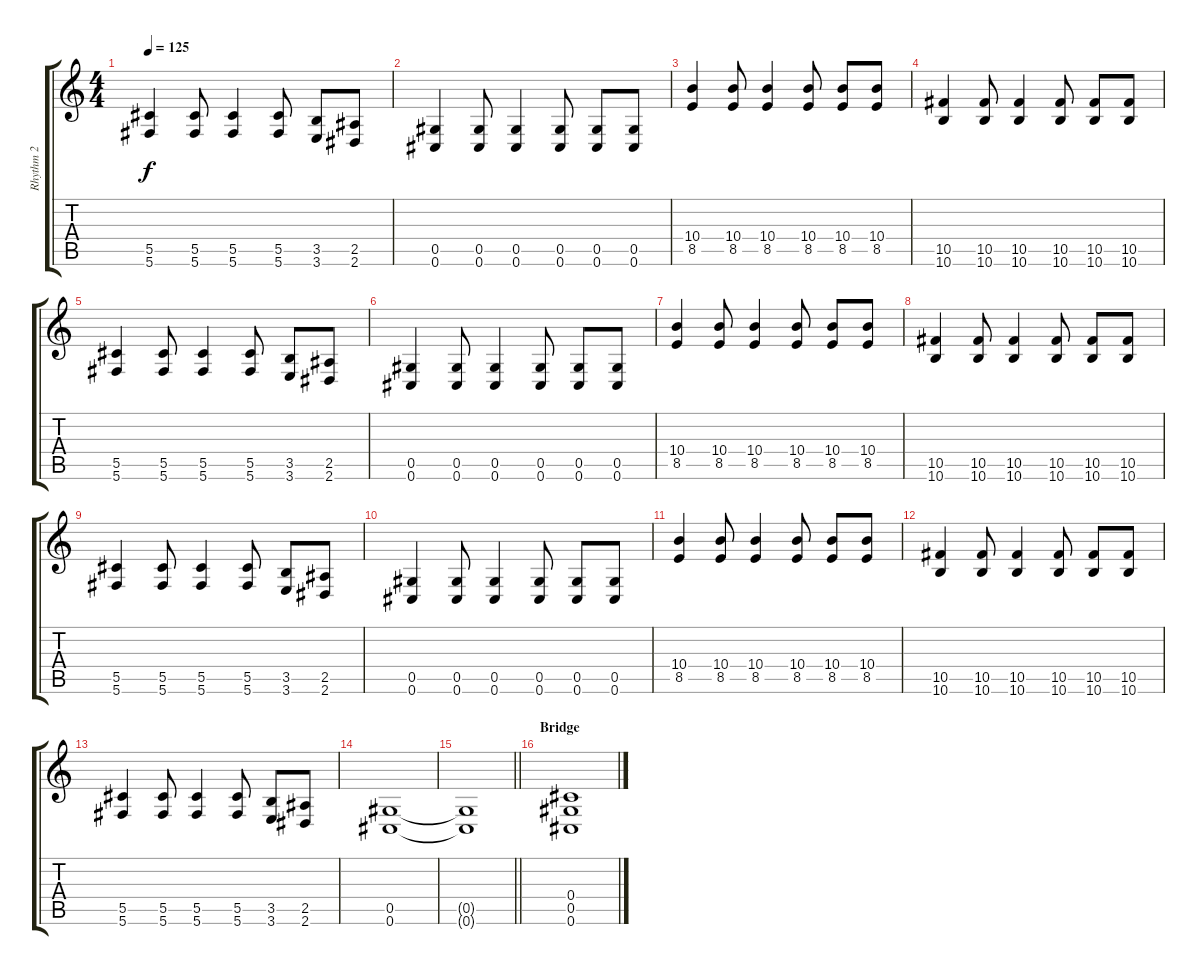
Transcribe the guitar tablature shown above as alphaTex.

\track ("Rhythm 2" "Rhythm 2") {instrument distortionguitar}
\staff {score tabs}
\tuning (Eb4 Bb3 Gb3 Db3 Ab2 Db2) {hide}
\ts (4 4)
\tempo 125
\clef g2
\ks c
(5.5 5.6).4{dy f} (5.5 5.6).8 (5.5 5.6).4 (5.5 5.6).8 (3.5 3.6).8 (2.5 2.6).8 |
(0.5 0.6).4 (0.5 0.6).8 (0.5 0.6).4 (0.5 0.6).8 (0.5 0.6).8 (0.5 0.6).8 |
(10.4 8.5).4 (10.4 8.5).8 (10.4 8.5).4 (10.4 8.5).8 (10.4 8.5).8 (10.4 8.5).8 |
(10.5 10.6).4 (10.5 10.6).8 (10.5 10.6).4 (10.5 10.6).8 (10.5 10.6).8 (10.5 10.6).8 |
(5.5 5.6).4 (5.5 5.6).8 (5.5 5.6).4 (5.5 5.6).8 (3.5 3.6).8 (2.5 2.6).8 |
(0.5 0.6).4 (0.5 0.6).8 (0.5 0.6).4 (0.5 0.6).8 (0.5 0.6).8 (0.5 0.6).8 |
(10.4 8.5).4 (10.4 8.5).8 (10.4 8.5).4 (10.4 8.5).8 (10.4 8.5).8 (10.4 8.5).8 |
(10.5 10.6).4 (10.5 10.6).8 (10.5 10.6).4 (10.5 10.6).8 (10.5 10.6).8 (10.5 10.6).8 |
(5.5 5.6).4 (5.5 5.6).8 (5.5 5.6).4 (5.5 5.6).8 (3.5 3.6).8 (2.5 2.6).8 |
(0.5 0.6).4 (0.5 0.6).8 (0.5 0.6).4 (0.5 0.6).8 (0.5 0.6).8 (0.5 0.6).8 |
(10.4 8.5).4 (10.4 8.5).8 (10.4 8.5).4 (10.4 8.5).8 (10.4 8.5).8 (10.4 8.5).8 |
(10.5 10.6).4 (10.5 10.6).8 (10.5 10.6).4 (10.5 10.6).8 (10.5 10.6).8 (10.5 10.6).8 |
(5.5 5.6).4 (5.5 5.6).8 (5.5 5.6).4 (5.5 5.6).8 (3.5 3.6).8 (2.5 2.6).8 |
(0.5 0.6).1 |
\barLineRight lightlight
(0.5{t} 0.6{t}).1 |
\section ("" "Bridge")
(0.4 0.5 0.6).1
